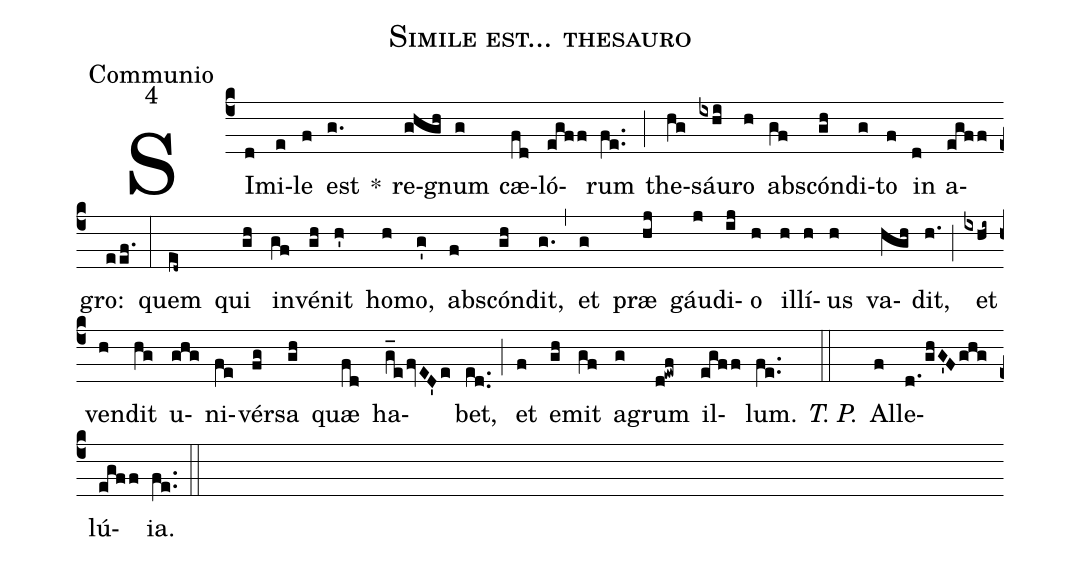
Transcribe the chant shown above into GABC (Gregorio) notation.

name: Simile est... thesauro;
office-part: Communio;
mode: 4;
%%
(c4) SI(d)mi(e)le(f) est(g.) *() re(ghgh)gnum(g) cæ(fd)ló(egff)rum(fe..) (;) the(hg)sáu(ixhi)ro(h) abs(gf)cón(gh)di(g)to(f) in(d) a(egff)gro:(eef.) (:)
quem(ed~) qui(gh) in(gf)vé(gh)nit(h') ho(h)mo,(g') abs(f)cón(gh)dit,(g.) (,) et(g) præ(hj) gáu(j)di(ij)o(h) il(h)lí(h)us(h) va(hgh)dit,(h.) (;) et(ixhi~) ven(h)dit(hg) u(ghg)ni(fe)vér(fg)sa(gh) quæ(fd) ha(g_efvED'e)bet,(ed..) (;) et(f) e(gh)mit(gf) a(g)grum(d!ewf) il(egff)lum.(fe..) <i>T. P.</i>(::)
Al(f)le(d./ghG'Fghg)lú(egff)ia.(fe..) (::)
